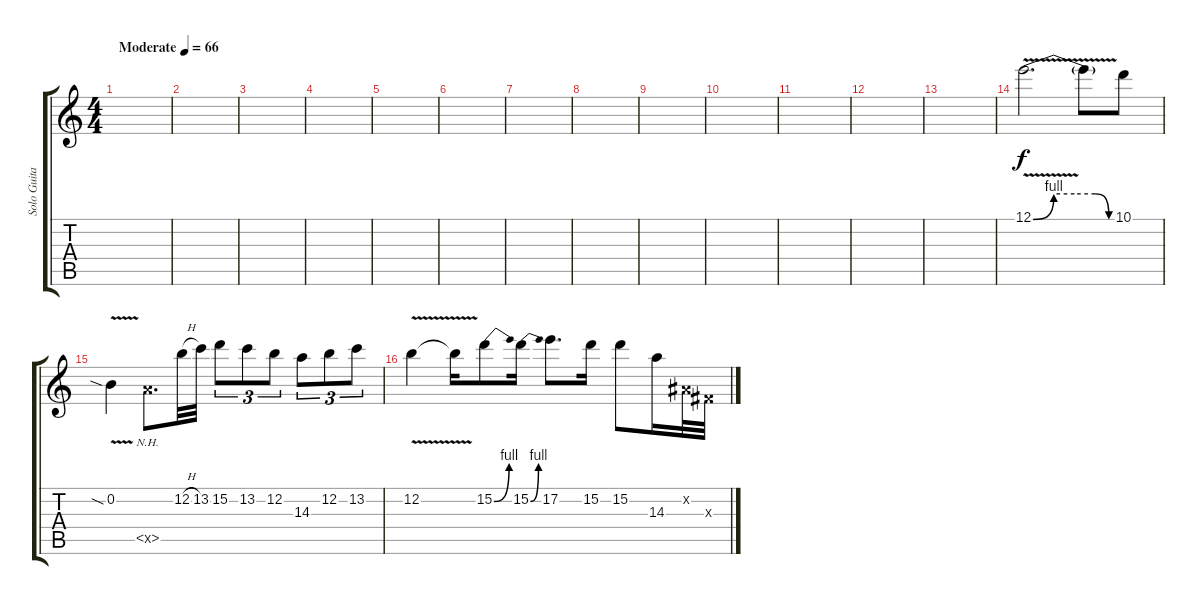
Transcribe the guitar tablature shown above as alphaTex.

\track ("Solo Guitar" "Solo Guita") {instrument acousticguitarnylon}
\staff {score tabs}
\tuning (E4 B3 G3 D3 A2 E2) {hide}
\ts (4 4)
\tempo (66 "Moderate")
\clef g2
\ks c
|
|
|
|
|
|
|
|
|
|
|
|
|
12.1{be (custom 0 0 15 4 30 4 45 4 55 0 60 0) v}.2{d} 12.1{t}.8 10.1.8 |
0.2{v sia}.4{dy f} 0.5{nh x}.8{d} 12.2{h}.32 13.2.32 15.2.8{tu (3 2)} 13.2.8{tu (3 2)} 12.2.8{tu (3 2)} 14.3.8{tu (3 2)} 12.2.8{tu (3 2)} 13.2.8{tu (3 2)} |
12.2{v}.4 12.2{t}.16 15.2{be (bend 0 0 60 4)}.8 15.2{be (bend 0 0 60 4)}.16 17.2.8{d} 15.2.16 15.2.8 14.3.16 -1.2{x}.32 -1.3{x}.32
